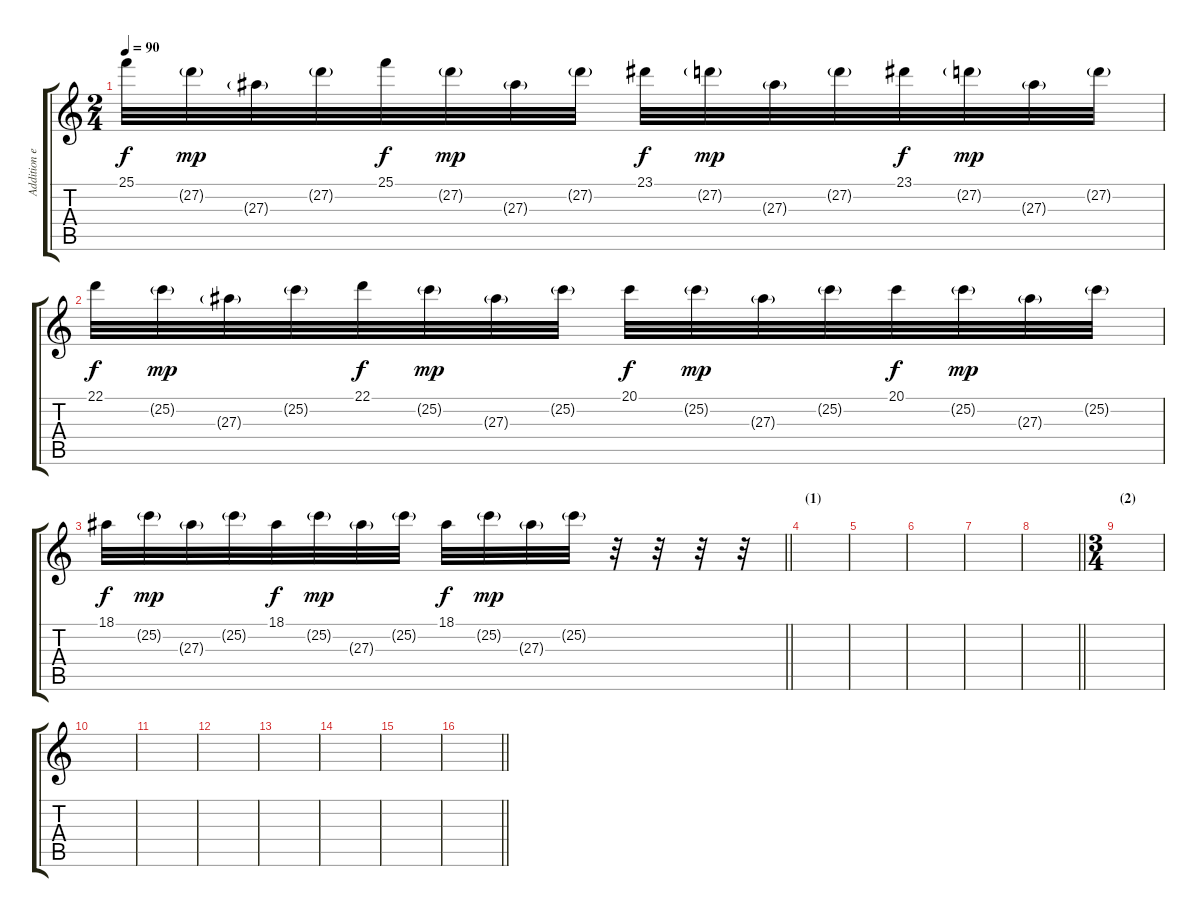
\track ("Addition effects + instruments" "Addition e") {instrument stringensemble1}
\staff {score tabs}
\tuning (E4 B3 G3 D3 A2 E2) {hide}
\ts (2 4)
\tempo 90
\clef g2
\ks c
25.1.32{dy f} 27.2{g}.32{dy mp} 27.3{g}.32 27.2{g}.32 25.1.32{dy f} 27.2{g}.32{dy mp} 27.3{g}.32 27.2{g}.32 23.1.32{dy f} 27.2{g}.32{dy mp} 27.3{g}.32 27.2{g}.32 23.1.32{dy f} 27.2{g}.32{dy mp} 27.3{g}.32 27.2{g}.32 |
22.1.32{dy f} 25.2{g}.32{dy mp} 27.3{g}.32 25.2{g}.32 22.1.32{dy f} 25.2{g}.32{dy mp} 27.3{g}.32 25.2{g}.32 20.1.32{dy f} 25.2{g}.32{dy mp} 27.3{g}.32 25.2{g}.32 20.1.32{dy f} 25.2{g}.32{dy mp} 27.3{g}.32 25.2{g}.32 |
\barLineRight lightlight
18.1.32{dy f} 25.2{g}.32{dy mp} 27.3{g}.32 25.2{g}.32 18.1.32{dy f} 25.2{g}.32{dy mp} 27.3{g}.32 25.2{g}.32 18.1.32{dy f} 25.2{g}.32{dy mp} 27.3{g}.32 25.2{g}.32 r.32 r.32 r.32 r.32 |
\section ("" "(1)")
|
|
|
|
\barLineRight lightlight
|
\ts (3 4)
\section ("" "(2)")
|
|
|
|
|
|
|
\barLineRight lightlight
